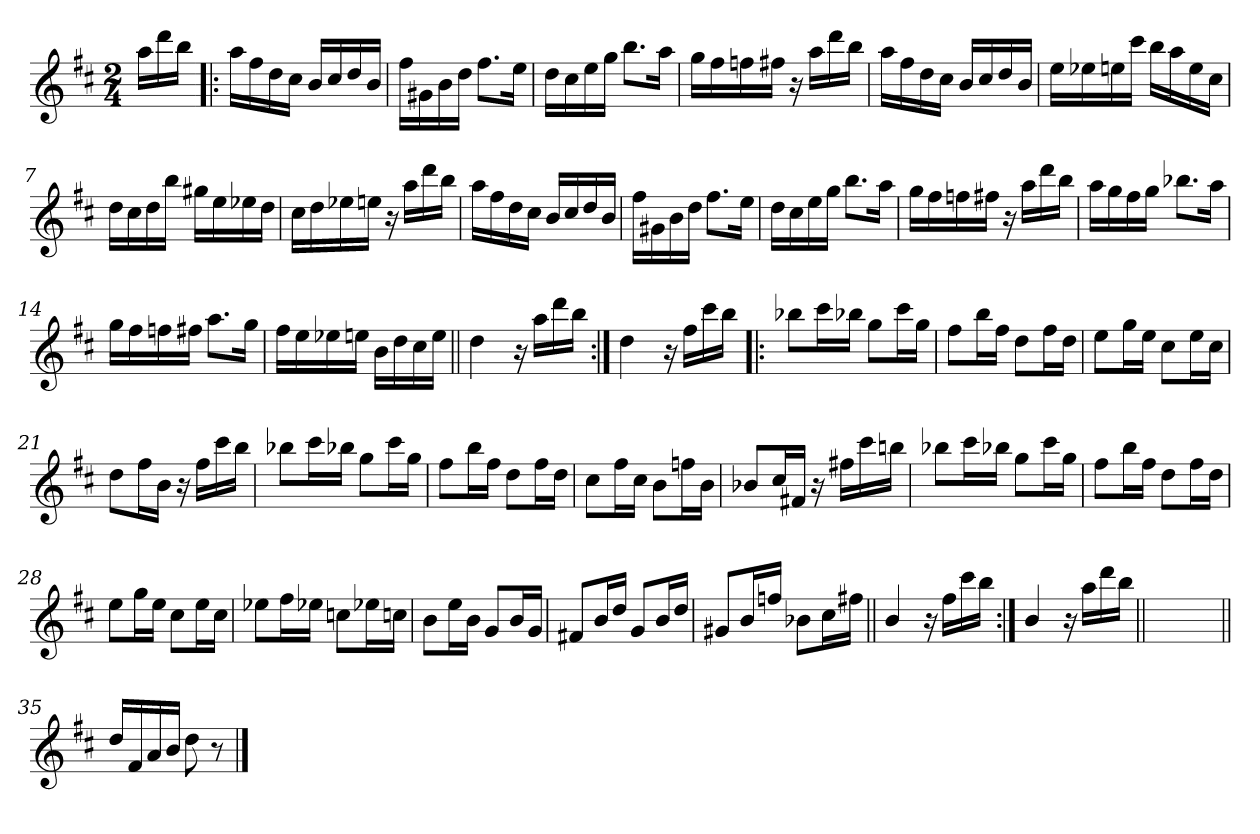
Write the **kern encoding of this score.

**kern
*part1
*staff1
*clefG2
*k[f#c#]
*D:
*M2/4
=
16aa\LL
16ddd\
16bb\JJ
=1!|:
16aa\LL
16ff#\
16dd\
16cc#\JJ
16b/LL
16cc#/
16dd/
16b/JJ
=2
16ff#\LL
16g#X\
16b\
16dd\JJ
8.ff#\L
16ee\Jk
=3
16dd\LL
16cc#\
16ee\
16gg\JJ
8.bb\L
16aa\Jk
=4
16gg\LL
16ff#\
16ffn\
16ff#X\JJ
16r
16aa\LL
16ddd\
16bb\JJ
!!LO:LB:g=z
=5
16aa\LL
16ff#\
16dd\
16cc#\JJ
16b/LL
16cc#/
16dd/
16b/JJ
=6
16ee\LL
16ee-X\
16een\
16ccc#\JJ
16bb\LL
16aa\
16ee\
16cc#\JJ
=7
16dd\LL
16cc#\
16dd\
16bb\JJ
16gg#X\LL
16ee\
16ee-X\
16dd\JJ
=8
16cc#\LL
16dd\
16ee-X\
16een\JJ
16r
16aa\LL
16ddd\
16bb\JJ
!!LO:LB:g=z
=9
16aa\LL
16ff#\
16dd\
16cc#\JJ
16b/LL
16cc#/
16dd/
16b/JJ
=10
16ff#\LL
16g#X\
16b\
16dd\JJ
8.ff#\L
16ee\Jk
=11
16dd\LL
16cc#\
16ee\
16gg\JJ
8.bb\L
16aa\Jk
=12
16gg\LL
16ff#\
16ffn\
16ff#X\JJ
16r
16aa\LL
16ddd\
16bb\JJ
!!LO:LB:g=z
=13
16aa\LL
16gg\
16ff#\
16gg\JJ
8.bb-X\L
16aa\Jk
=14
16gg\LL
16ff#\
16ffn\
16ff#X\JJ
8.aa\L
16gg\Jk
=15
16ff#\LL
16ee\
16ee-X\
16een\JJ
16b\LL
16dd\
16cc#\
16ee\JJ
=16||
4dd\
16r
16aa\LL
16ddd\
16bb\JJ
!!LO:LB:g=z
=17:|!
4dd\
16r
16ff#\LL
16ccc#\
16bb\JJ
=18!|:
8bb-X\L
16ccc#\L
16bb-X\JJ
8gg\L
16ccc#\L
16gg\JJ
=19
8ff#\L
16bb\L
16ff#\JJ
8dd\L
16ff#\L
16dd\JJ
=20
8ee\L
16gg\L
16ee\JJ
8cc#\L
16ee\L
16cc#\JJ
!!LO:LB:g=z
=21
8dd\L
16ff#\L
16b\JJ
16r
16ff#\LL
16ccc#\
16bb\JJ
=22
8bb-X\L
16ccc#\L
16bb-X\JJ
8gg\L
16ccc#\L
16gg\JJ
=23
8ff#\L
16bb\L
16ff#\JJ
8dd\L
16ff#\L
16dd\JJ
=24
8cc#\L
16ff#\L
16cc#\JJ
8b\L
16ffn\L
16b\JJ
!!LO:LB:g=z
=25
8b-X/L
16cc#/L
16f#X/JJ
16r
16ff#X\LL
16ccc#\
16bbn\JJ
=26
8bb-X\L
16ccc#\L
16bb-X\JJ
8gg\L
16ccc#\L
16gg\JJ
=27
8ff#\L
16bb\L
16ff#\JJ
8dd\L
16ff#\L
16dd\JJ
=28
8ee\L
16gg\L
16ee\JJ
8cc#\L
16ee\L
16cc#\JJ
!!LO:LB:g=z
=29
8ee-X\L
16ff#\L
16ee-X\JJ
8ccn\L
16ee-X\L
16ccn\JJ
=30
8b\L
16ee\L
16b\JJ
8g/L
16b/L
16g/JJ
=31
8f#X/L
16b/L
16dd/JJ
8g/L
16b/L
16dd/JJ
=32
8g#X/L
16b/L
16ffn/JJ
8b-X\L
16cc#\L
16ff#X\JJ
!!LO:LB:g=z
=33||
4b/
16r
16ff#\LL
16ccc#\
16bb\JJ
=34:|!
4b/
16r
16aa\LL
16ddd\
16bb\JJ
=34X341||
2ryy
=35||
16dd/LL
16f#/
16a/
16b/JJ
8dd\
8r
==
*-
